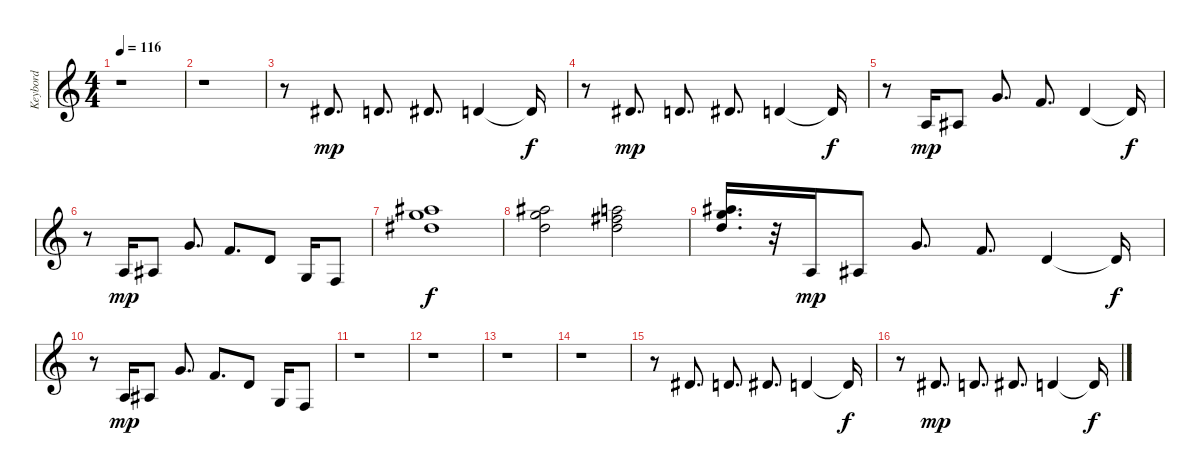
\track ("Keybord" "Keybord") {instrument electricgrandpiano}
\staff {score}
\tuning (E4 B3 G3 D3 A2 E2) {hide}
\ts (4 4)
\tempo 116
\clef g2
\ks c
r.1{dy mp} |
r.1 |
r.8 4.2.8{d} 3.2.8{d} 4.2.8{d} 3.2.4 3.2{t}.16{dy f} |
r.8 4.2.8{d dy mp} 3.2.8{d} 4.2.8{d} 3.2.4 3.2{t}.16{dy f} |
r.8 2.3.16{dy mp} 3.3.8 3.1.8{d} 1.1.8{d} 3.2.4 3.2{t}.16{dy f} |
r.8 2.3.16{dy mp} 3.3.8 3.1.8{d} 1.1.8{d} 3.2.8 0.3.16 3.4.8 |
(18.1 20.2 20.3).1{dy f} |
(18.1 20.2 19.3).2 (17.1 19.2 19.3).2 |
(18.1 20.2 19.3).16{d} r.32 2.3.16{dy mp} 3.3.8 3.1.8{d} 1.1.8{d} 3.2.4 3.2{t}.16{dy f} |
r.8 2.3.16{dy mp} 3.3.8 3.1.8{d} 1.1.8{d} 3.2.8 0.3.16 3.4.8 |
r.1 |
r.1 |
r.1 |
r.1 |
r.8 4.2.8{d} 3.2.8{d} 4.2.8{d} 3.2.4 3.2{t}.16{dy f} |
r.8 4.2.8{d dy mp} 3.2.8{d} 4.2.8{d} 3.2.4 3.2{t}.16{dy f}
